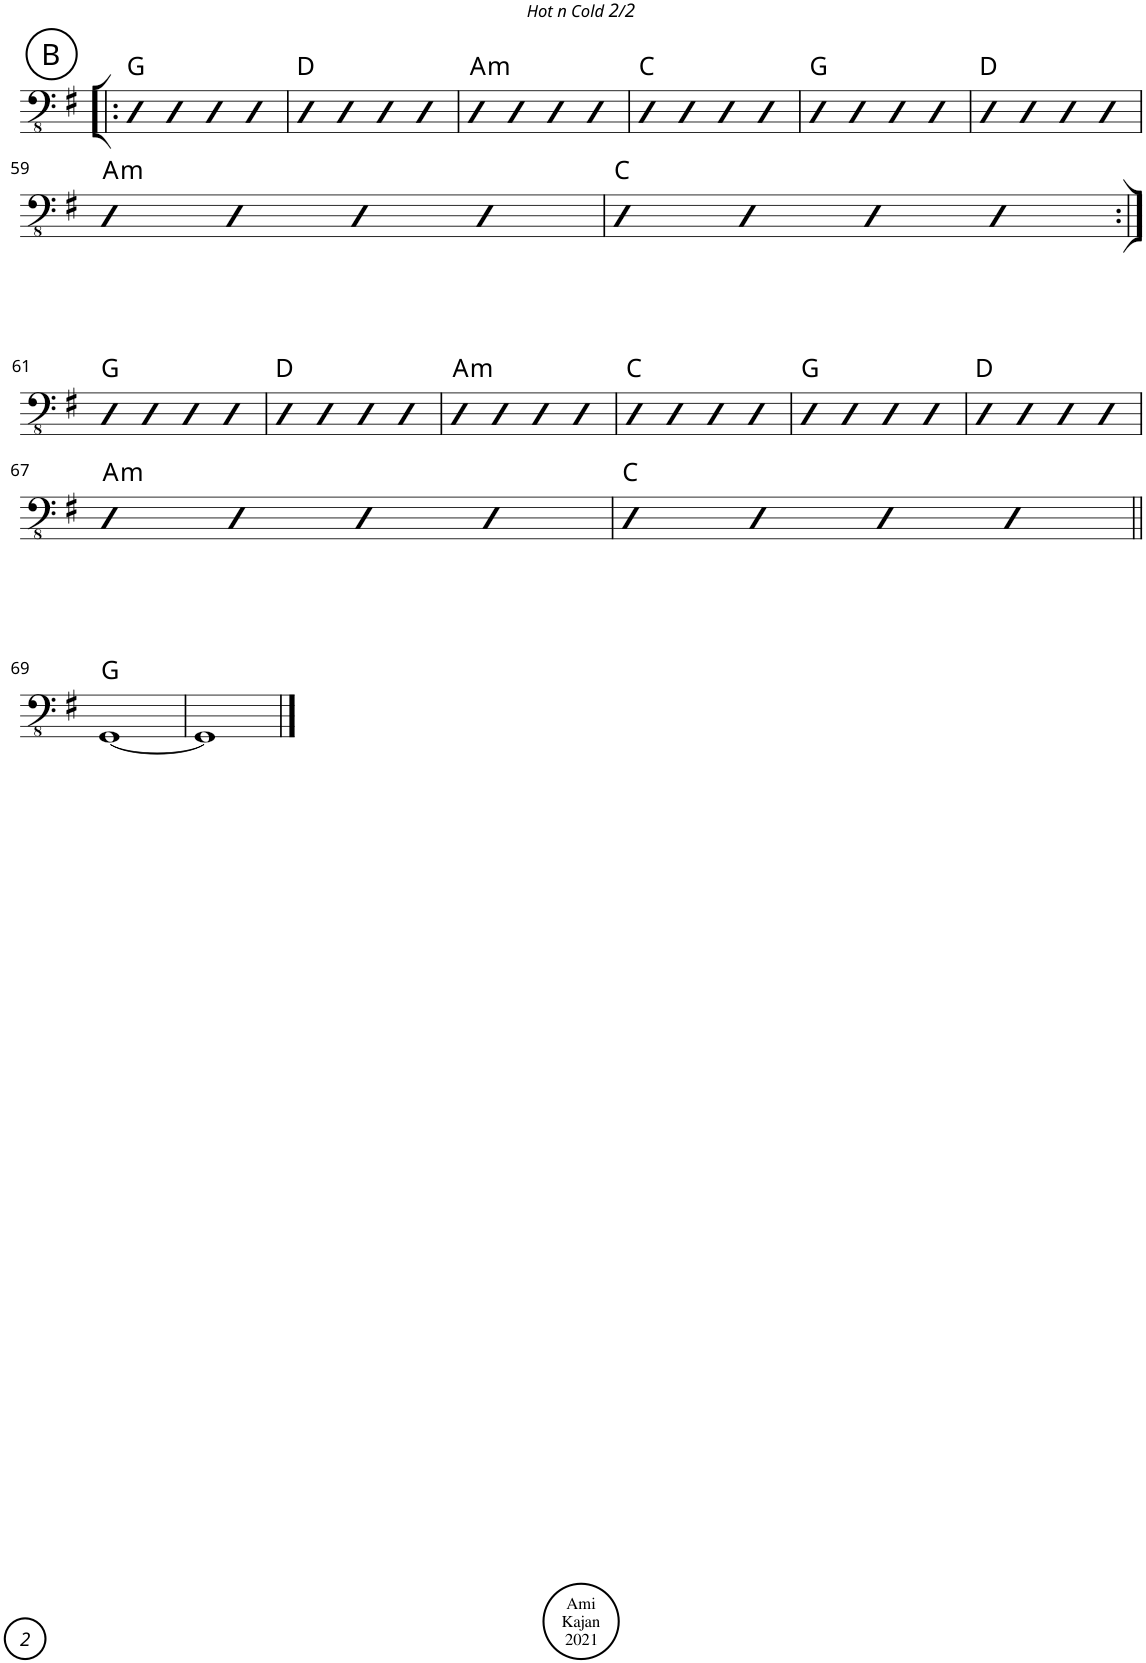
**kern	**harte
*part1	*part1
*staff1	*
*I"Acoustic Bass	*
*I'Bass	*
!!LO:PB:g=z
*clefFv4	*
*k[f#]	*
*M4/4	*
*met(c)	*
!!LO:REH:place=s1:a:cj:enc=circle:fs=14:t=B
=53!|:	=53!|:
4DD	G:maj
4DD	.
4DD	.
4DD	.
=54	=54
4DD	D:maj
4DD	.
4DD	.
4DD	.
=55	=55
!	!LO:H:kt=m
4DD	A:min
4DD	.
4DD	.
4DD	.
=56	=56
4DD	C:maj
4DD	.
4DD	.
4DD	.
=57	=57
4DD	G:maj
4DD	.
4DD	.
4DD	.
=58	=58
4DD	D:maj
4DD	.
4DD	.
4DD	.
!!LO:LB:g=z
=59	=59
!	!LO:H:kt=m
4DD	A:min
4DD	.
4DD	.
4DD	.
=60	=60
4DD	C:maj
4DD	.
4DD	.
4DD	.
!!LO:LB:g=z
=61:|!	=61:|!
4DD	G:maj
4DD	.
4DD	.
4DD	.
=62	=62
4DD	D:maj
4DD	.
4DD	.
4DD	.
=63	=63
!	!LO:H:kt=m
4DD	A:min
4DD	.
4DD	.
4DD	.
=64	=64
4DD	C:maj
4DD	.
4DD	.
4DD	.
=65	=65
4DD	G:maj
4DD	.
4DD	.
4DD	.
=66	=66
4DD	D:maj
4DD	.
4DD	.
4DD	.
!!LO:LB:g=z
=67	=67
!	!LO:H:kt=m
4DD	A:min
4DD	.
4DD	.
4DD	.
=68	=68
4DD	C:maj
4DD	.
4DD	.
4DD	.
!!LO:LB:g=z
=69||	=69||
[1GGG	G:maj
=70	=70
1GGG]	.
==	==
*-	*-
